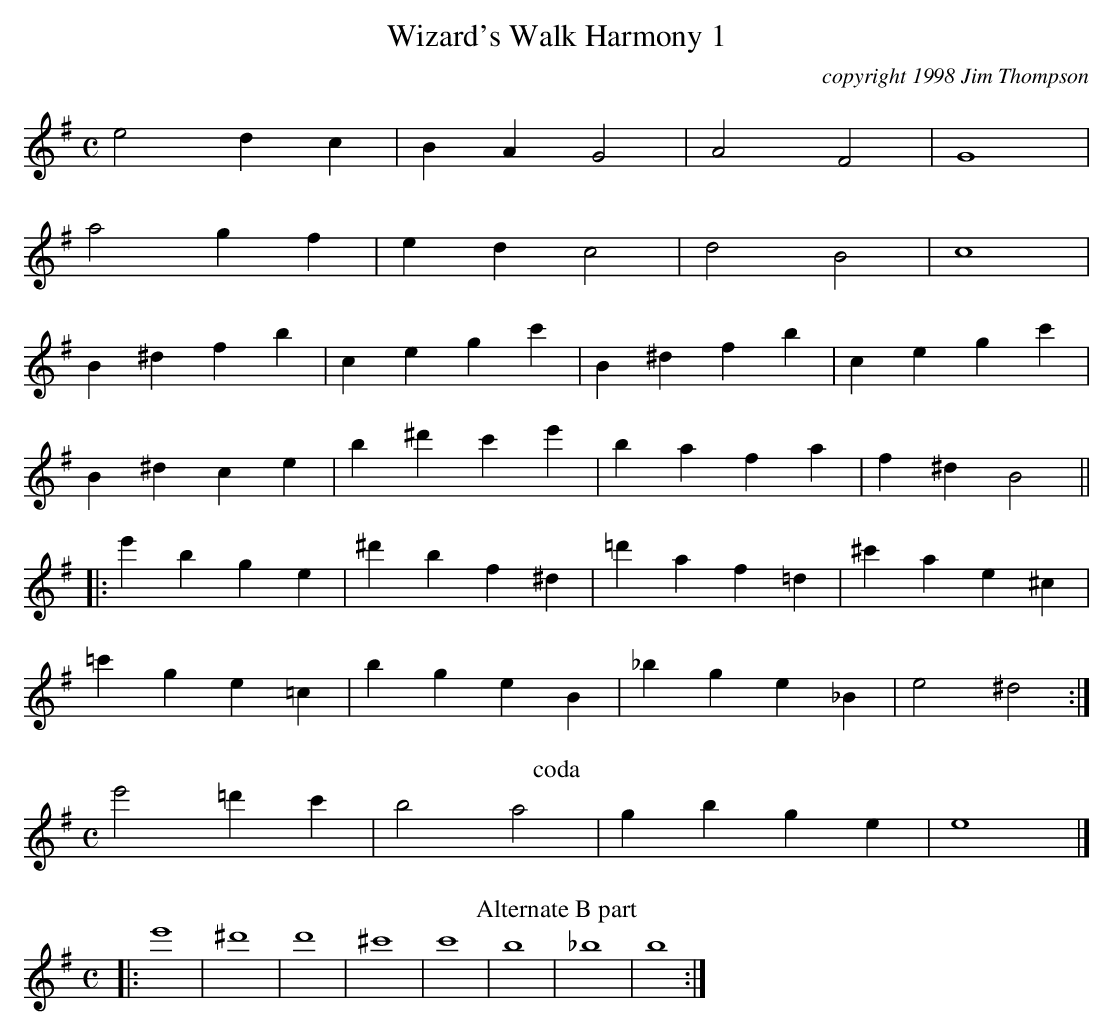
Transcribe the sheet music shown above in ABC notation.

X:1
T:Wizard's Walk Harmony 1
C:copyright 1998 Jim Thompson
E:28
M:C
K:Em
e4 d2c2|B2A2 G4|A4 F4|G8|
a4 g2f2|e2d2 c4|d4 B4|c8|
E:18
B2^d2f2b2|c2e2g2c'2|B2^d2f2b2|c2e2g2c'2|
B2^d2c2e2|b2^d'2c'2e'2|b2a2f2a2|f2^d2 B4||
|:e'2b2g2e2|^d'2b2f2^d2|=d'2a2f2=d2|^c'2a2e2^c2|
=c'2g2e2=c2|b2g2e2B2|_b2g2e2_B2|e4^d4:|
T:coda
E:28
e'4 =d'2c'2|b4a4|g2b2g2e2|e8|]
T:Alternate B part
|: e'8 | ^d'8 | d'8 | ^c'8 | c'8 | b8 | _b8 | b8 :|
